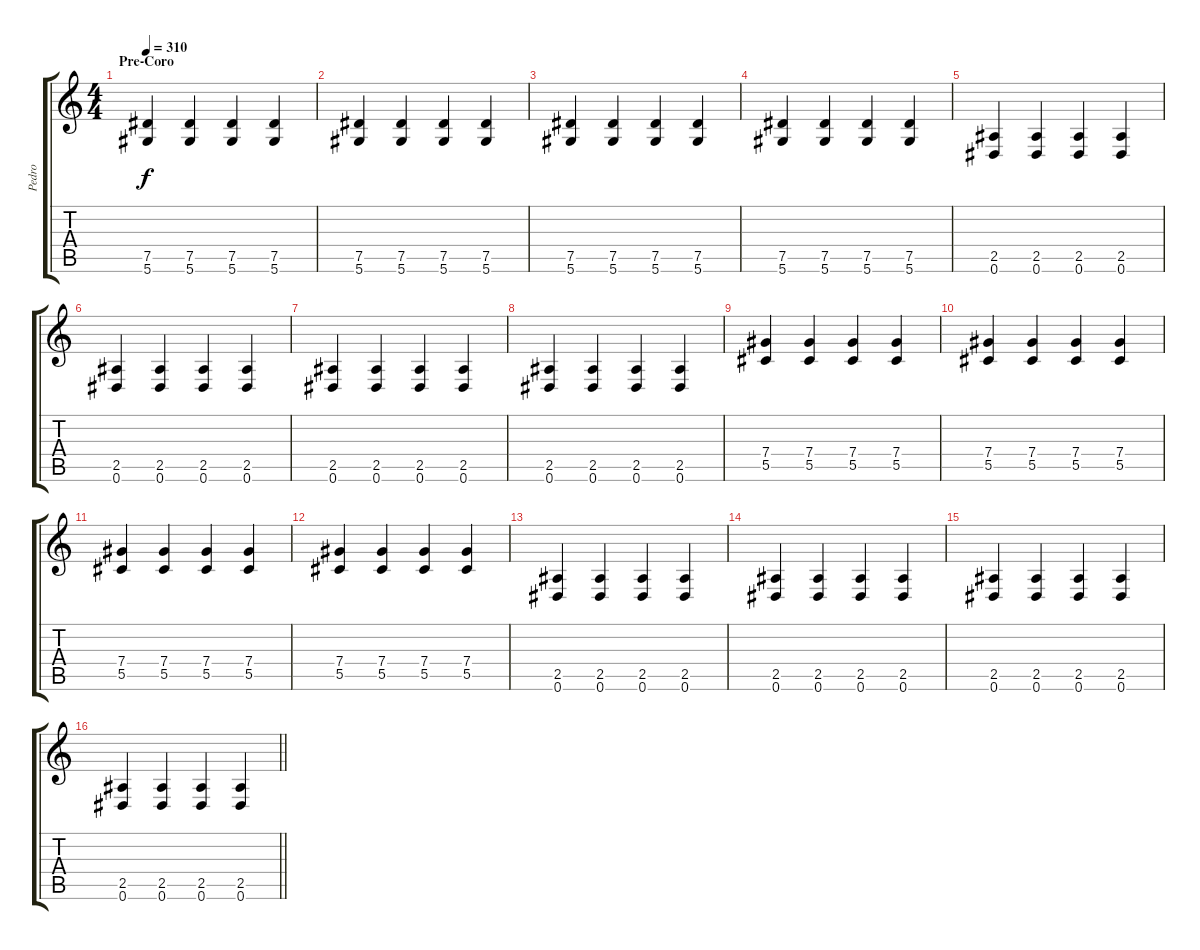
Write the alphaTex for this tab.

\track ("Pedro" "Pedro") {instrument overdrivenguitar}
\staff {score tabs}
\tuning (Eb4 Bb3 Gb3 Db3 Ab2 Eb2) {hide}
\ts (4 4)
\section ("" "Pre-Coro")
\tempo 310
\clef g2
\ks c
(7.5 5.6).4{dy f} (7.5 5.6).4 (7.5 5.6).4 (7.5 5.6).4 |
(7.5 5.6).4 (7.5 5.6).4 (7.5 5.6).4 (7.5 5.6).4 |
(7.5 5.6).4 (7.5 5.6).4 (7.5 5.6).4 (7.5 5.6).4 |
(7.5 5.6).4 (7.5 5.6).4 (7.5 5.6).4 (7.5 5.6).4 |
(2.5 0.6).4 (2.5 0.6).4 (2.5 0.6).4 (2.5 0.6).4 |
(2.5 0.6).4 (2.5 0.6).4 (2.5 0.6).4 (2.5 0.6).4 |
(2.5 0.6).4 (2.5 0.6).4 (2.5 0.6).4 (2.5 0.6).4 |
(2.5 0.6).4 (2.5 0.6).4 (2.5 0.6).4 (2.5 0.6).4 |
(7.4 5.5).4 (7.4 5.5).4 (7.4 5.5).4 (7.4 5.5).4 |
(7.4 5.5).4 (7.4 5.5).4 (7.4 5.5).4 (7.4 5.5).4 |
(7.4 5.5).4 (7.4 5.5).4 (7.4 5.5).4 (7.4 5.5).4 |
(7.4 5.5).4 (7.4 5.5).4 (7.4 5.5).4 (7.4 5.5).4 |
(2.5 0.6).4 (2.5 0.6).4 (2.5 0.6).4 (2.5 0.6).4 |
(2.5 0.6).4 (2.5 0.6).4 (2.5 0.6).4 (2.5 0.6).4 |
(2.5 0.6).4 (2.5 0.6).4 (2.5 0.6).4 (2.5 0.6).4 |
\barLineRight lightlight
(2.5 0.6).4 (2.5 0.6).4 (2.5 0.6).4 (2.5 0.6).4
